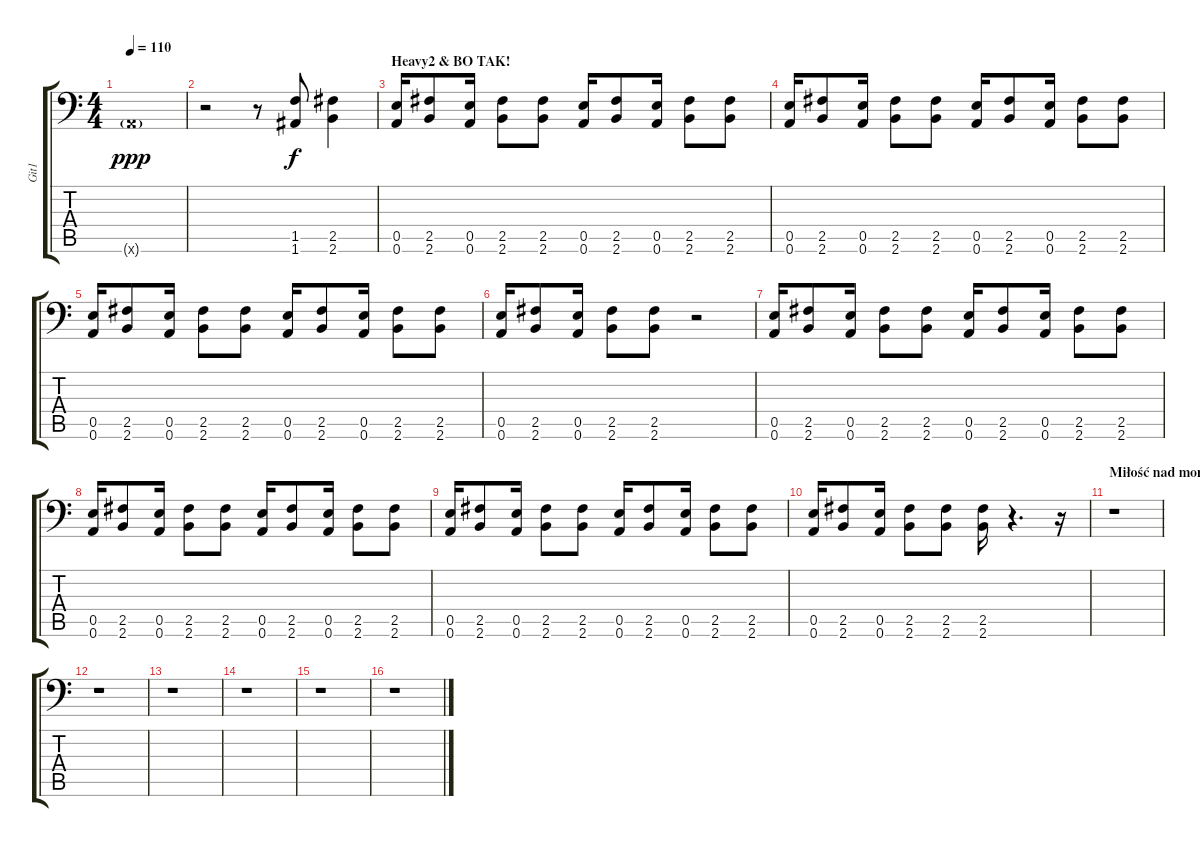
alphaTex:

\track ("Git1" "Git1") {instrument overdrivenguitar}
\staff {score tabs}
\tuning (B3 Gb3 D3 A2 E2 A1) {hide}
\ts (4 4)
\tempo 110
\clef f4
\ks c
0.6{g x}.1{dy ppp} |
r.2 r.8 (1.5 1.6).8{dy f} (2.5 2.6).4 |
\section ("" "Heavy2 & BO TAK!")
(0.5 0.6).16 (2.5 2.6).8 (0.5 0.6).16 (2.5 2.6).8 (2.5 2.6).8 (0.5 0.6).16 (2.5 2.6).8 (0.5 0.6).16 (2.5 2.6).8 (2.5 2.6).8 |
(0.5 0.6).16 (2.5 2.6).8 (0.5 0.6).16 (2.5 2.6).8 (2.5 2.6).8 (0.5 0.6).16 (2.5 2.6).8 (0.5 0.6).16 (2.5 2.6).8 (2.5 2.6).8 |
(0.5 0.6).16 (2.5 2.6).8 (0.5 0.6).16 (2.5 2.6).8 (2.5 2.6).8 (0.5 0.6).16 (2.5 2.6).8 (0.5 0.6).16 (2.5 2.6).8 (2.5 2.6).8 |
(0.5 0.6).16 (2.5 2.6).8 (0.5 0.6).16 (2.5 2.6).8 (2.5 2.6).8 r.2 |
(0.5 0.6).16 (2.5 2.6).8 (0.5 0.6).16 (2.5 2.6).8 (2.5 2.6).8 (0.5 0.6).16 (2.5 2.6).8 (0.5 0.6).16 (2.5 2.6).8 (2.5 2.6).8 |
(0.5 0.6).16 (2.5 2.6).8 (0.5 0.6).16 (2.5 2.6).8 (2.5 2.6).8 (0.5 0.6).16 (2.5 2.6).8 (0.5 0.6).16 (2.5 2.6).8 (2.5 2.6).8 |
(0.5 0.6).16 (2.5 2.6).8 (0.5 0.6).16 (2.5 2.6).8 (2.5 2.6).8 (0.5 0.6).16 (2.5 2.6).8 (0.5 0.6).16 (2.5 2.6).8 (2.5 2.6).8 |
(0.5 0.6).16 (2.5 2.6).8 (0.5 0.6).16 (2.5 2.6).8 (2.5 2.6).8 (2.5 2.6).16 r.4{d} r.16 |
\section ("" "Miłość nad morzem")
r.1 |
r.1 |
r.1 |
r.1 |
r.1 |
r.1
